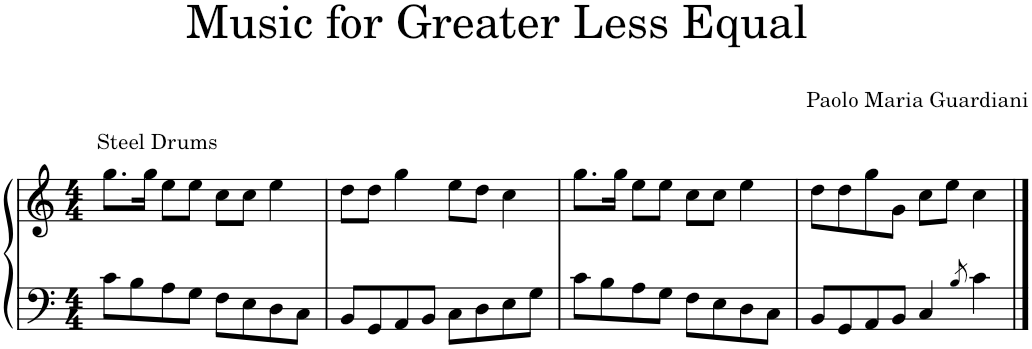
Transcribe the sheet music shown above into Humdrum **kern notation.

**kern	**kern
*part1	*part1
*staff2	*staff1
*I"Piano	*
*clefF4	*clefG2
*k[]	*k[]
*M4/4	*M4/4
=1	=1
!	!LO:TX:a:t=Steel Drums
8c\L	8.gg\L
8B\	.
.	16gg\Jk
8A\	8ee\L
8G\J	8ee\J
8F\L	8cc\L
8E\	8cc\J
8D\	4ee\
8C\J	.
=2	=2
8BB/L	8dd\L
8GG/	8dd\J
8AA/	4gg\
8BB/J	.
8C\L	8ee\L
8D\	8dd\J
8E\	4cc\
8G\J	.
=3	=3
8c\L	8.gg\L
8B\	.
.	16gg\Jk
8A\	8ee\L
8G\J	8ee\J
8F\L	8cc\L
8E\	8cc\J
8D\	4ee\
8C\J	.
=4	=4
8BB/L	8dd\L
8GG/	8dd\
8AA/	8gg\
8BB/J	8g\J
4C/	8cc\L
.	8ee\J
8qB/	.
4c\	4cc\
==	==
*-	*-
